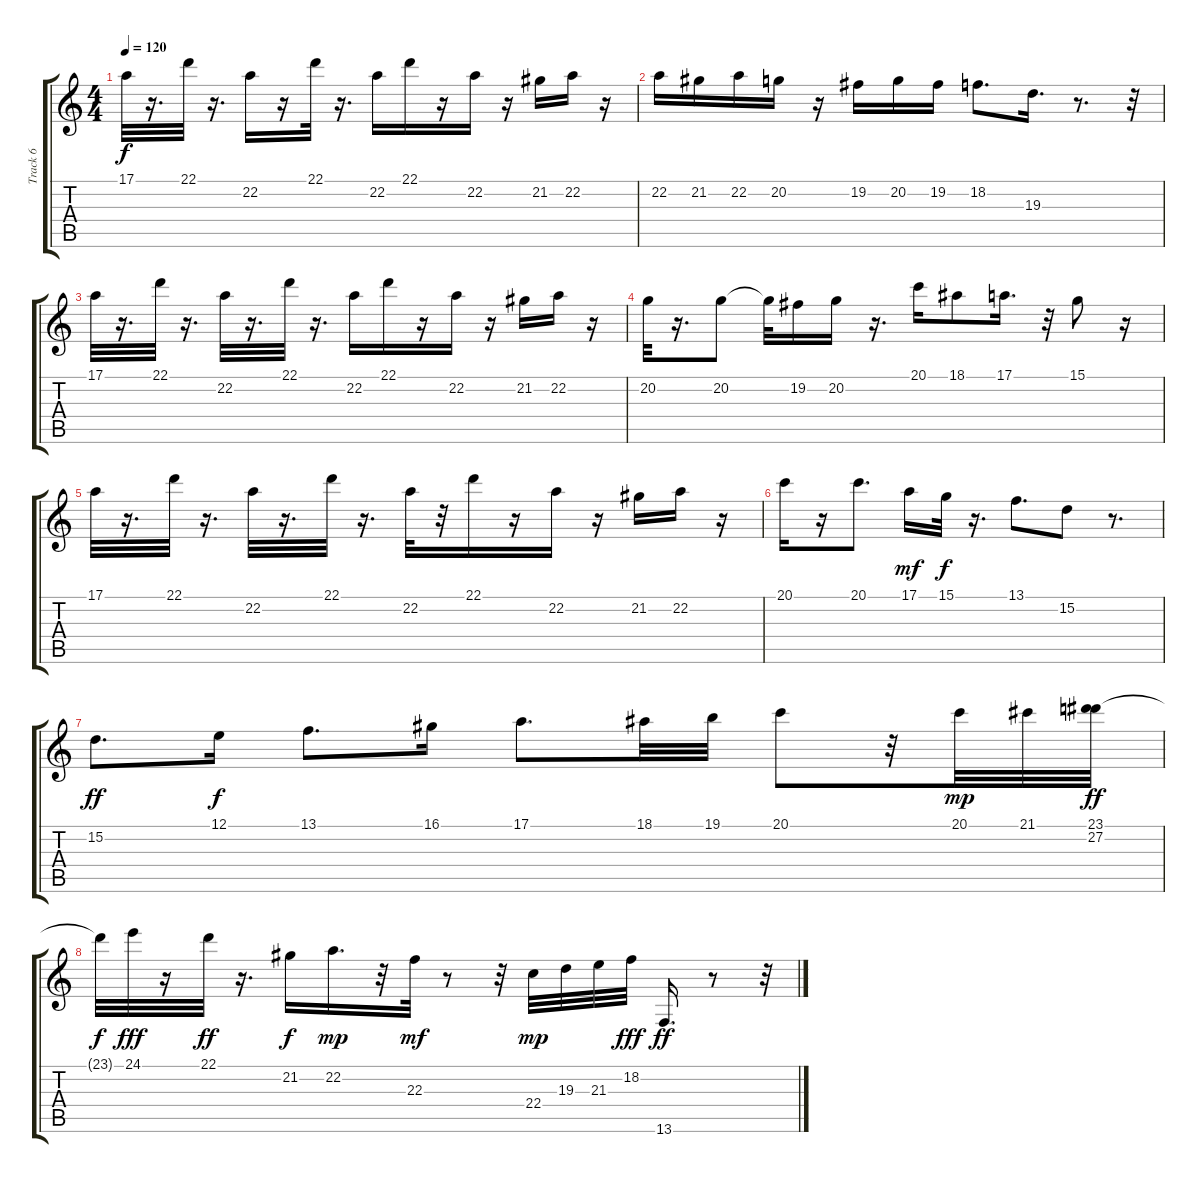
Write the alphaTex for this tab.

\track ("Track 6" "Track 6") {instrument sopranosax}
\staff {score tabs}
\tuning (E4 B3 G3 D3 A2 E2) {hide}
\ts (4 4)
\tempo 120
\clef g2
\ks c
17.1.32{dy f instrument sopranosax} r.16{d} 22.1.32 r.16{d} 22.2.16 r.16 22.1.32 r.16{d} 22.2.16 22.1.16 r.16 22.2.16 r.16 21.2.16 22.2.16 r.16 |
22.2.16 21.2.16 22.2.16 20.2.16 r.16 19.2.16 20.2.16 19.2.16 18.2.8{d} 19.3.16{d} r.8{d} r.32 |
17.1.32 r.16{d} 22.1.32 r.16{d} 22.2.32 r.16{d} 22.1.32 r.16{d} 22.2.16 22.1.16 r.16 22.2.16 r.16 21.2.16 22.2.16 r.16 |
20.2.32 r.16{d} 20.2.8 20.2{t}.32 19.2.16 20.2.16 r.16{d} 20.1.16 18.1.8 17.1.16{d} r.32 15.1.8 r.16 |
17.1.32 r.16{d} 22.1.32 r.16{d} 22.2.32 r.16{d} 22.1.32 r.16{d} 22.2.32 r.32 22.1.16 r.16 22.2.16 r.16 21.2.16 22.2.16 r.16 |
20.1.16 r.16 20.1.8{d} 17.1.16{dy mf} 15.1.32{dy f} r.16{d} 13.1.8{d} 15.2.8 r.8{d} |
15.2.8{d dy ff} 12.1.16{dy f} 13.1.8{d} 16.1.16 17.1.8{d} 18.1.32 19.1.32 20.1.8 r.32 20.1.32{dy mp} 21.1.32 (23.1 27.2).32{dy ff} |
23.1{t}.32{dy f} 24.1.32{dy fff} r.16 22.1.32{dy ff} r.16{d} 21.2.16{dy f} 22.2.16{d dy mp} r.32 22.3.32{dy mf} r.8 r.32 22.4.32{dy mp} 19.3.32 21.3.32 18.2.32{dy fff} 13.6.16{d dy ff} r.8 r.32
